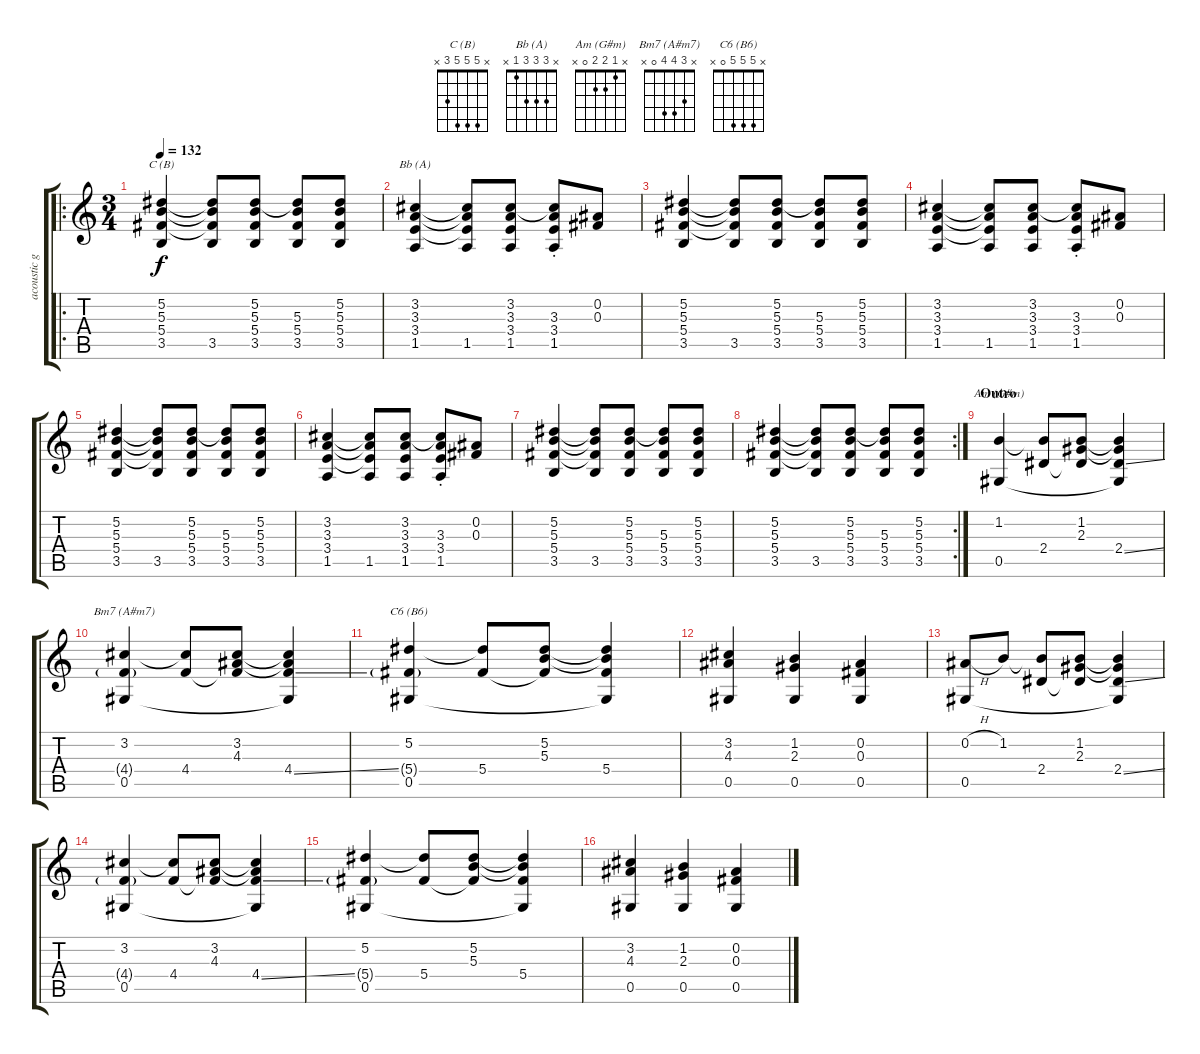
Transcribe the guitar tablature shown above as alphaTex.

\track ("acoustic guitar (1/2 step down)" "acoustic g") {instrument acousticguitarnylon}
\staff {score tabs}
\tuning (Eb4 Bb3 Gb3 Db3 Ab2 Eb2) {hide}
\chord ("C (B)" x 5 5 5 3 x)
\chord ("Bb (A)" x 3 3 3 1 x)
\chord ("Am (G#m)" x 1 2 2 0 x)
\chord ("Bm7 (A#m7)" x 3 4 4 0 x)
\chord ("C6 (B6)" x 5 5 5 0 x)
\ro
\ts (3 4)
\tempo 132
\clef g2
\ks c
(5.2 5.3 5.4 3.5).4{ch "C (B)" dy f} (5.2{t} 5.3{t} 5.4{t} 3.5).8 (5.2 5.3 5.4 3.5).8 (5.2{t} 5.3 5.4 3.5).8 (5.2 5.3 5.4 3.5).8 |
(3.2 3.3 3.4 1.5).4{ch "Bb (A)"} (3.2{t} 3.3{t} 3.4{t} 1.5).8 (3.2 3.3 3.4 1.5).8 (3.2{t} 3.3{st} 3.4{st} 1.5{st}).8 (0.2 0.3).8 |
(5.2 5.3 5.4 3.5).4 (5.2{t} 5.3{t} 5.4{t} 3.5).8 (5.2 5.3 5.4 3.5).8 (5.2{t} 5.3 5.4 3.5).8 (5.2 5.3 5.4 3.5).8 |
(3.2 3.3 3.4 1.5).4 (3.2{t} 3.3{t} 3.4{t} 1.5).8 (3.2 3.3 3.4 1.5).8 (3.2{t} 3.3{st} 3.4{st} 1.5{st}).8 (0.2 0.3).8 |
(5.2 5.3 5.4 3.5).4 (5.2{t} 5.3{t} 5.4{t} 3.5).8 (5.2 5.3 5.4 3.5).8 (5.2{t} 5.3 5.4 3.5).8 (5.2 5.3 5.4 3.5).8 |
(3.2 3.3 3.4 1.5).4 (3.2{t} 3.3{t} 3.4{t} 1.5).8 (3.2 3.3 3.4 1.5).8 (3.2{t} 3.3{st} 3.4{st} 1.5{st}).8 (0.2 0.3).8 |
(5.2 5.3 5.4 3.5).4 (5.2{t} 5.3{t} 5.4{t} 3.5).8 (5.2 5.3 5.4 3.5).8 (5.2{t} 5.3 5.4 3.5).8 (5.2 5.3 5.4 3.5).8 |
\rc 2
(5.2 5.3 5.4 3.5).4 (5.2{t} 5.3{t} 5.4{t} 3.5).8 (5.2 5.3 5.4 3.5).8 (5.2{t} 5.3 5.4 3.5).8 (5.2 5.3 5.4 3.5).8 |
\section ("" "Outro")
(1.2 0.5).4{ch "Am (G#m)"} (1.2{t} 2.4).8 (1.2 2.3 2.4{t}).8 (1.2{t} 2.3{t} 2.4{ss} 0.5{t}).4 |
(3.2 4.4{g} 0.5).4{ch "Bm7 (A#m7)"} (3.2{t} 4.4).8 (3.2 4.3 4.4{t}).8 (3.2{t} 4.3{t} 4.4{ss} 0.5{t}).4 |
(5.2 5.4{g} 0.5).4{ch "C6 (B6)"} (5.2{t} 5.4).8 (5.2 5.3 5.4{t}).8 (5.2{t} 5.3{t} 5.4 0.5{t}).4 |
(3.2 4.3 0.5).4 (1.2 2.3 0.5).4 (0.2 0.3 0.5).4 |
(0.2{h} 0.5).8 1.2.8 (1.2{t} 2.4).8 (1.2 2.3 2.4{t}).8 (1.2{t} 2.3{t} 2.4{ss} 0.5{t}).4 |
(3.2 4.4{g} 0.5).4 (3.2{t} 4.4).8 (3.2 4.3 4.4{t}).8 (3.2{t} 4.3{t} 4.4{ss} 0.5{t}).4 |
(5.2 5.4{g} 0.5).4 (5.2{t} 5.4).8 (5.2 5.3 5.4{t}).8 (5.2{t} 5.3{t} 5.4 0.5{t}).4 |
(3.2 4.3 0.5).4 (1.2 2.3 0.5).4 (0.2 0.3 0.5).4
